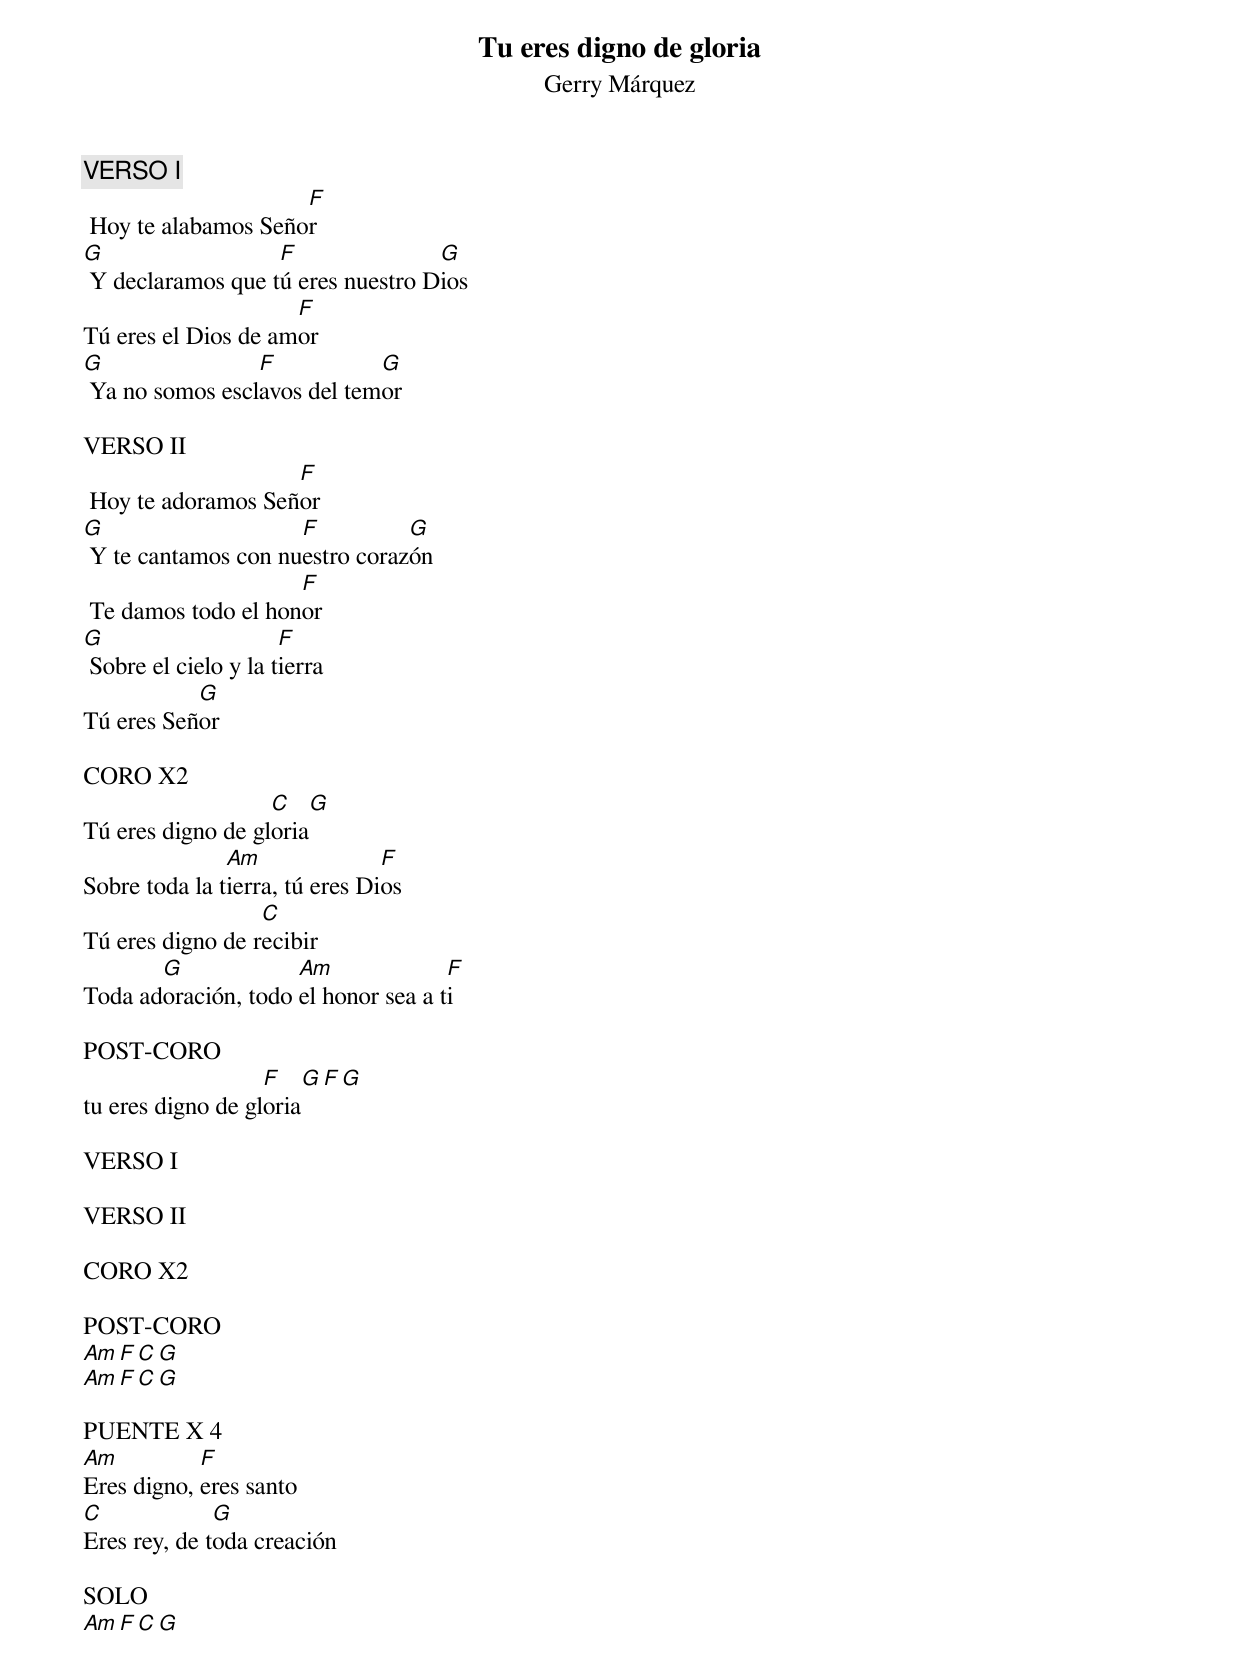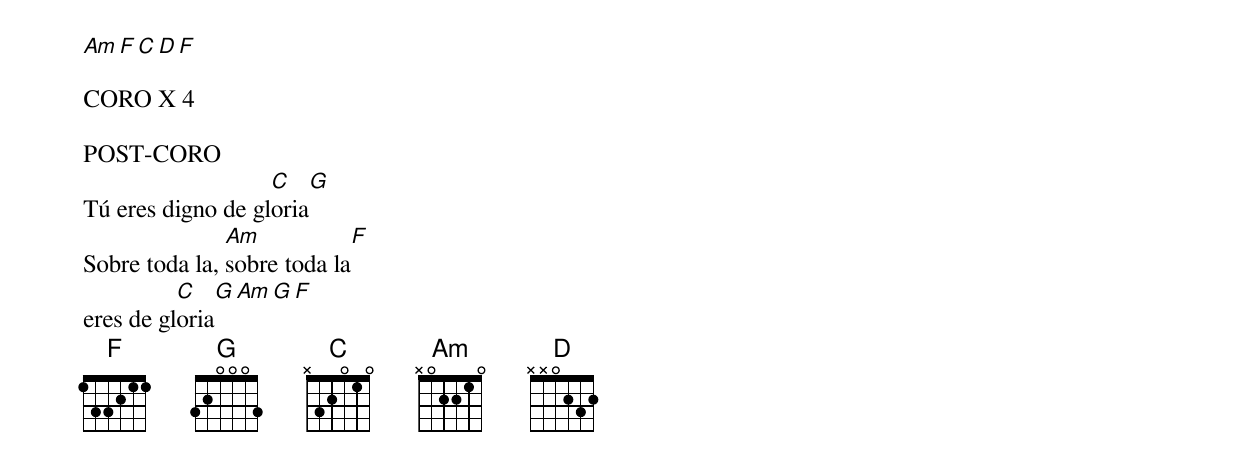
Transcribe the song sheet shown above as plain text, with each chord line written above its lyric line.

Tu eres digno de gloria
Gerry Márquez

VERSO I
                     F
 Hoy te alabamos Señor
G                  F               G
 Y declaramos que tú eres nuestro Dios
                     F
Tú eres el Dios de amor
G                F           G
 Ya no somos esclavos del temor

VERSO II
                    F
 Hoy te adoramos Señor
G                    F          G
 Y te cantamos con nuestro corazón
                     F
 Te damos todo el honor
G                     F
 Sobre el cielo y la tierra
           G
Tú eres Señor

CORO X2
                   C    G
Tú eres digno de gloria
               Am               F
Sobre toda la tierra, tú eres Dios
                  C
Tú eres digno de recibir
       G             Am              F
Toda adoración, todo el honor sea a ti

POST-CORO
                   F    G  F  G
tu eres digno de gloria

VERSO I

VERSO II

CORO X2

POST-CORO
Am F C G
Am F C G

PUENTE X 4
Am          F
Eres digno, eres santo
C             G
Eres rey, de toda creación

SOLO
Am F C G
Am F C D F

CORO X 4

POST-CORO
                   C    G
Tú eres digno de gloria
               Am             F
Sobre toda la, sobre toda la
          C    G   Am G F
eres de gloria
